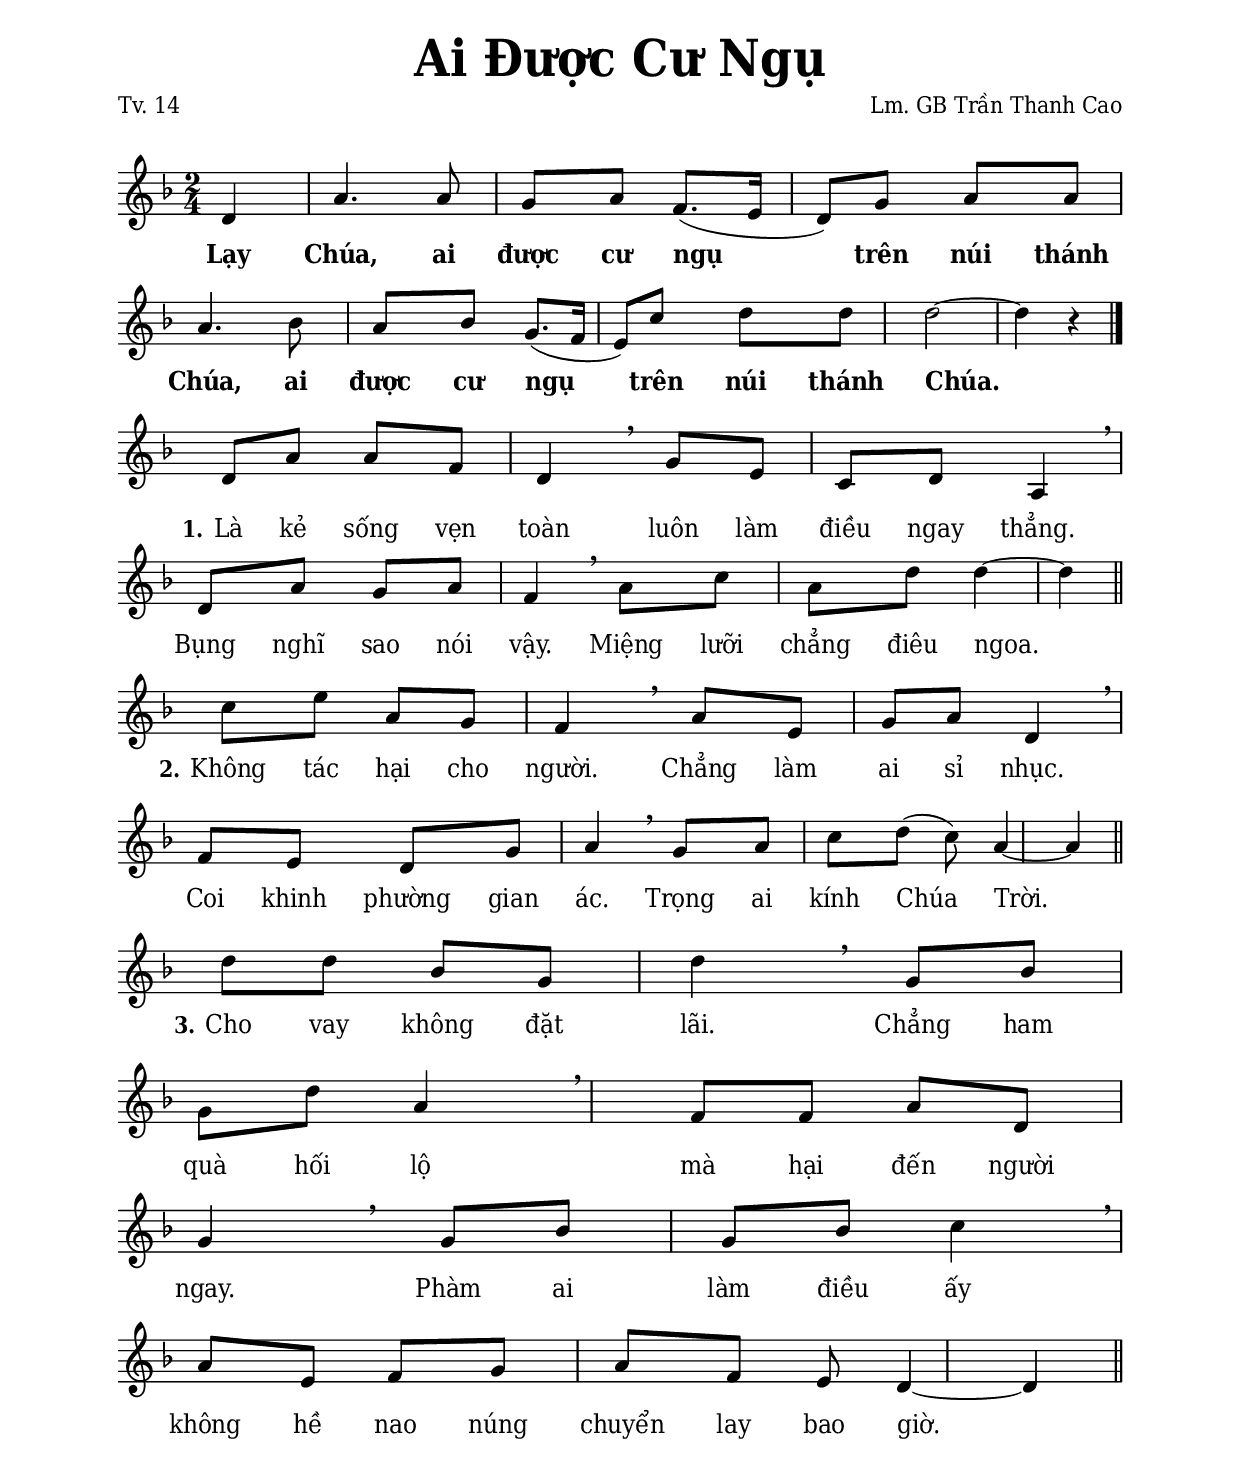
% Cài đặt chung
\version "2.22.1"
\include "english.ly"

\header {
  title = \markup { \fontsize #3 "Ai Được Cư Ngụ" }
  poet = "Tv. 14"
  composer = "Lm. GB Trần Thanh Cao"
  arranger = " "
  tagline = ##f
}

% Nhạc điệp khúc
nhacDiepKhuc= \relative c' {
  \partial 4 d4 |
  a'4. a8 |
  g a f8. (e16 |
  d8) g a a |
  a4. bf8 |
  a bf g8. (f16 |
  e8) c' d d |
  d2 ~ |
  d4 r \bar "|."
}

% Nhạc phiên khúc
nhacPhienKhucMot = \relative c' {
  d8 a' a f d4 \breathe
  g8 e c d a4 \breathe
  d8 a' g a f4 \breathe
  a8 c a d d4 ~ d \bar "||"
}

nhacPhienKhucHai = \relative c'' {
  c8 e a, g f4 \breathe
  a8 e g a d,4 \breathe
  f8 e d g a4 \breathe
  g8 a c d (c) a4 ~ a \bar "||"
}

nhacPhienKhucBa = \relative c'' {
  d8 d bf g d'4 \breathe
  g,8 bf g d' a4 \breathe
  f8 f a d, g4 \breathe
  g8 bf g bf c4 \breathe
  a8 e f g a f e d4 ~ d \bar "||"
}

% Lời điệp khúc
loiDiepKhuc = \lyricmode {
  Lạy Chúa, ai được cư ngụ trên núi thánh Chúa,
  ai được cư ngụ trên núi thánh Chúa.
}

% Lời phiên khúc
loiPhienKhucMot = \lyricmode {
  \set stanza = #"1."
  Là kẻ sống vẹn toàn luôn làm điều ngay thẳng.
  Bụng nghĩ sao nói vậy.
  Miệng lưỡi chẳng điêu ngoa.
}

loiPhienKhucHai = \lyricmode {
  \set stanza = #"2."
  Không tác hại cho người.
  Chẳng làm ai sỉ nhục.
  Coi khinh phường gian ác.
  Trọng ai kính Chúa Trời.
}

loiPhienKhucBa = \lyricmode {
  \set stanza = #"3."
  Cho vay không đặt lãi.
  Chẳng ham quà hối lộ mà hại đến người ngay.
  Phàm ai làm điều ấy không hề nao núng chuyển lay bao giờ.
}

% Dàn trang
\paper {
  #(set-paper-size "a4")
  top-margin = 20\mm
  bottom-margin = 10\mm
  left-margin = 20\mm
  right-margin = 20\mm
  indent = #0
  #(define fonts
    (make-pango-font-tree
      "Deja Vu Serif Condensed"
      "Deja Vu Serif Condensed"
      "Deja Vu Serif Condensed"
      (/ 20 20)))
  page-count = #1
  system-system-spacing = #'((basic-distance . 12.5))
  score-system-spacing = #'((basic-distance . 12.5))
}

% Thiết lập tông và nhịp
TongNhip = { \key f \major \time 2/4 }

\score {
  \new ChoirStaff <<
    \new Staff = diepKhuc \with {
        \consists "Merge_rests_engraver"
        %\magnifyStaff #(magstep +1)
      }
      <<
      \new Voice = beSop {
        \TongNhip \nhacDiepKhuc
      }
    >>
    \new Lyrics \with {
          \override VerticalAxisGroup.
            nonstaff-relatedstaff-spacing.padding = #1.5
          \override VerticalAxisGroup.
            nonstaff-unrelatedstaff-spacing.padding = #1
        }
        \lyricsto beSop \loiDiepKhuc
  >>
  \layout {
    \override Lyrics.LyricText.font-series = #'bold
    %\override Lyrics.LyricText.font-size = #+2
    \override Lyrics.LyricSpace.minimum-distance = #4.0
    \override Score.BarNumber.break-visibility = ##(#f #f #f)
    \override Score.SpacingSpanner.uniform-stretching = ##t
  }
}

\score {
  \new ChoirStaff <<
    \new Staff = phienKhuc \with {
        %\magnifyStaff #(magstep +1)
      }
      <<
      \new Voice = beSop {
        \TongNhip \nhacPhienKhucMot
      }
    >>
    \new Lyrics \with {
          \override VerticalAxisGroup.
            nonstaff-relatedstaff-spacing.padding = #1.2
          \override VerticalAxisGroup.
            nonstaff-unrelatedstaff-spacing.padding = #1
        }
        \lyricsto beSop \loiPhienKhucMot
  >>
  \layout {
    \override Staff.TimeSignature.transparent = ##t
    %\override Lyrics.LyricText.font-size = #+2
    \override Lyrics.LyricSpace.minimum-distance = #3.5
    \override Score.BarNumber.break-visibility = ##(#f #f #f)
    \override Score.SpacingSpanner.uniform-stretching = ##t
    \set Score.barAlways = ##t
    \set Score.defaultBarType = ""
  }
}

\score {
  \new ChoirStaff <<
    \new Staff = phienKhuc \with {
        %\magnifyStaff #(magstep +1)
      }
      <<
      \new Voice = beSop {
        \key f \major \time 2/4 \nhacPhienKhucHai
      }
    >>
    \new Lyrics \with {
          \override VerticalAxisGroup.
            nonstaff-relatedstaff-spacing.padding = #1.2
          \override VerticalAxisGroup.
            nonstaff-unrelatedstaff-spacing.padding = #1
        }
        \lyricsto beSop \loiPhienKhucHai
  >>
  \layout {
    \override Staff.TimeSignature.transparent = ##t
    %\override Lyrics.LyricText.font-size = #+2
    \override Lyrics.LyricSpace.minimum-distance = #3.5
    \override Score.BarNumber.break-visibility = ##(#f #f #f)
    \override Score.SpacingSpanner.uniform-stretching = ##t
    \set Score.barAlways = ##t
    \set Score.defaultBarType = ""
  }
}

\score {
  \new ChoirStaff <<
    \new Staff = phienKhuc \with {
        %\magnifyStaff #(magstep +1)
      }
      <<
      \new Voice = beSop {
        \key f \major \time 2/4 \nhacPhienKhucBa
      }
    >>
    \new Lyrics \with {
          \override VerticalAxisGroup.
            nonstaff-relatedstaff-spacing.padding = #1.5
          \override VerticalAxisGroup.
            nonstaff-unrelatedstaff-spacing.padding = #1
        }
        \lyricsto beSop \loiPhienKhucBa
  >>
  \layout {
    \override Staff.TimeSignature.transparent = ##t
    %\override Lyrics.LyricText.font-size = #+2
    \override Lyrics.LyricSpace.minimum-distance = #5
    \override Score.BarNumber.break-visibility = ##(#f #f #f)
    \override Score.SpacingSpanner.uniform-stretching = ##t
    \set Score.barAlways = ##t
    \set Score.defaultBarType = ""
  }
}
